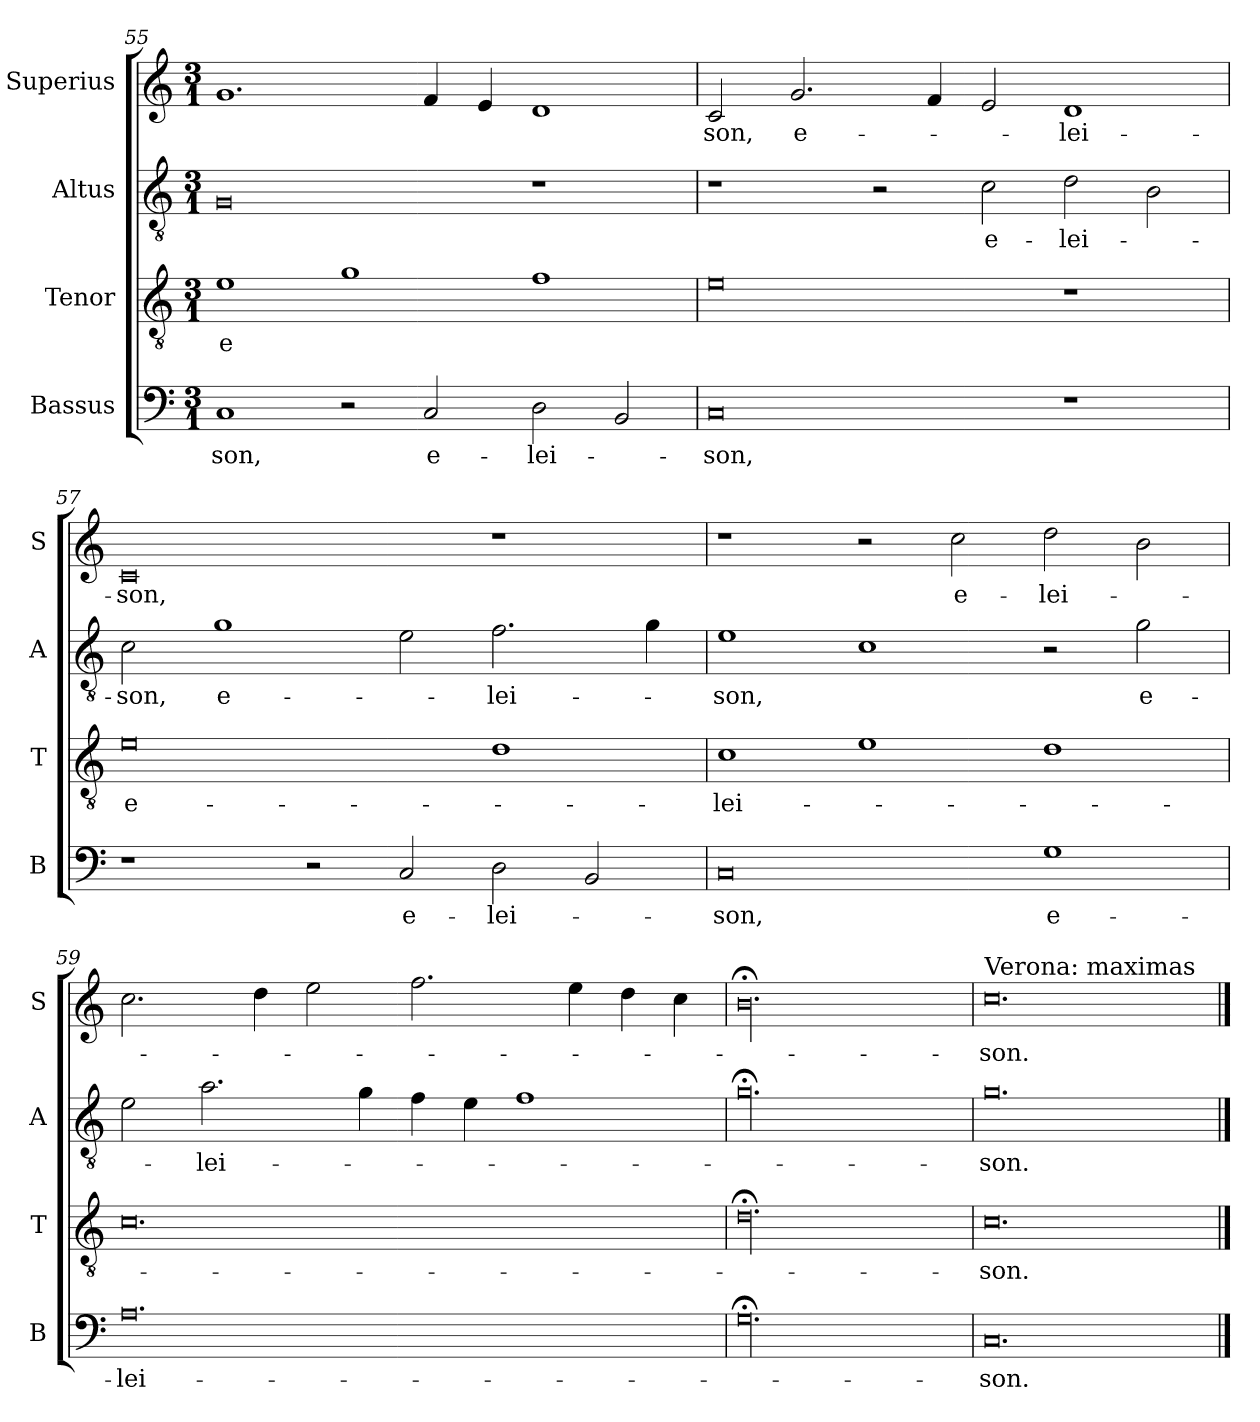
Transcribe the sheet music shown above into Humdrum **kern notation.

**kern	**text	**kern	**text	**kern	**text	**kern	**text
*part4	*part4	*part3	*part3	*part2	*part2	*part1	*part1
*staff4	*staff4	*staff3	*staff3	*staff2	*staff2	*staff1	*staff1
*I"Bassus	*	*I"Tenor	*	*I"Altus	*	*I"Superius	*
*I'B	*	*I'T	*	*I'A	*	*I'S	*
*clefF4	*	*clefGv2	*	*clefGv2	*	*clefG2	*
*k[]	*	*k[]	*	*k[]	*	*k[]	*
*M3/1	*	*M3/1	*	*M3/1	*	*M3/1	*
=55	=55	=55	=55	=55	=55	=55	=55
1C	-son,	1e	-e	0G	.	1.g	.
2r	.	1g	.	.	.	.	.
2C/	e-	.	.	.	.	4f/	.
.	.	.	.	.	.	4e/	.
2D\	-lei-	1f	.	1r	.	1d	.
2BB/	.	.	.	.	.	.	.
=56	=56	=56	=56	=56	=56	=56	=56
0C	-son,	0e	.	1r	.	2c/	-son,
.	.	.	.	.	.	2.g/	e-
.	.	.	.	2r	.	.	.
.	.	.	.	.	.	4f/	.
.	.	.	.	2c\	e-	2e/	.
1r	.	1r	.	2d\	-lei-	1d	-lei-
.	.	.	.	2B\	.	.	.
=57	=57	=57	=57	=57	=57	=57	=57
1r	.	0e	e-	2c\	-son,	0c	-son,
.	.	.	.	1g	e-	.	.
2r	.	.	.	.	.	.	.
2C/	e-	.	.	2e\	.	.	.
2D\	-lei-	1d	.	2.f\	-lei-	1r	.
2BB/	.	.	.	.	.	.	.
.	.	.	.	4g\	.	.	.
=58	=58	=58	=58	=58	=58	=58	=58
0C	-son,	1c	-lei-	1e	-son,	1r	.
.	.	1e	.	1c	.	2r	.
.	.	.	.	.	.	2cc\	e-
1G	e-	1d	.	2r	.	2dd\	-lei-
.	.	.	.	2g\	e-	2b\	.
=59	=59	=59	=59	=59	=59	=59	=59
0.A	-lei-	0.c	.	2e\	.	2.cc\	.
.	.	.	.	2.a\	-lei-	.	.
.	.	.	.	.	.	4dd\	.
.	.	.	.	.	.	2ee\	.
.	.	.	.	4g\	.	.	.
.	.	.	.	4f\	.	2.ff\	.
.	.	.	.	4e\	.	.	.
.	.	.	.	1f	.	.	.
.	.	.	.	.	.	4ee\	.
.	.	.	.	.	.	4dd\	.
.	.	.	.	.	.	4cc\	.
=60	=60	=60	=60	=60	=60	=60	=60
!LO:N:vis=00.	!	!LO:N:vis=00.	!	!LO:N:vis=00.	!	!LO:N:vis=00.	!
0.G;<	.	0.d;<	.	0.g;<	.	0.b;<	.
=61	=61	=61	=61	=61	=61	=61	=61
!	!	!	!	!	!	!LO:TX:a:t=Verona&colon; maximas	!
0.C	-son.	0.c	-son.	0.g	-son.	0.cc	-son.
==	==	==	==	==	==	==	==
*-	*-	*-	*-	*-	*-	*-	*-
